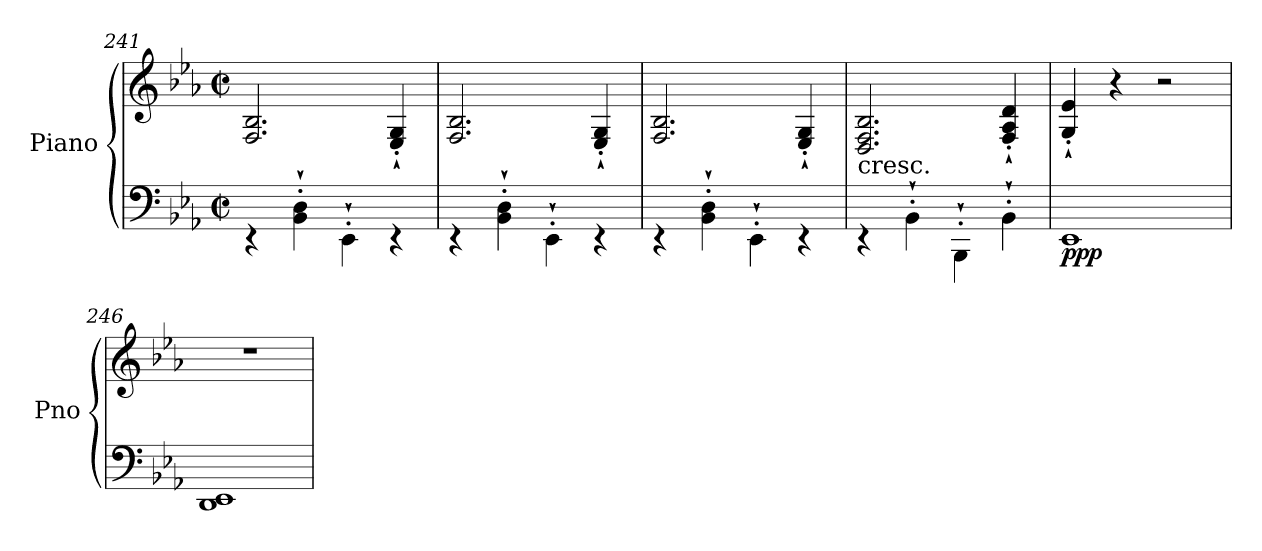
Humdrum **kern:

**kern	**kern	**dynam
*part1	*part1	*part1
*staff2	*staff1	*staff1/2
*I"Piano	*	*
*I'Pno	*	*
*clefF4	*clefG2	*
*k[b-e-a-]	*k[b-e-a-]	*
*E-:	*E-:	*
*M2/2	*M2/2	*
*met(c|)	*met(c|)	*
=241	=241	=241
4rEE	2.F/ 2.B-/	.
4BB-\'` 4D\'`	.	.
4EE-'`\	.	.
4rEE	4E-/'` 4G/'`	.
=242	=242	=242
4rEE	2.F/ 2.B-/	.
4BB-\'` 4D\'`	.	.
4EE-'`\	.	.
4rEE	4E-/'` 4G/'`	.
=243	=243	=243
4rEE	2.F/ 2.B-/	.
4BB-\'` 4D\'`	.	.
4EE-'`\	.	.
4rEE	4E-/'` 4G/'`	.
=244	=244	=244
!	!LO:TX:b:t=cresc.	!
4rEE	2.D/ 2.F/ 2.B-/	.
4BB-'`\	.	.
4BBB-'`\	.	.
4BB-'`\	4F/'` 4A-/'` 4d/'`	.
=245	=245	=245
!	!	!LO:DY:b=2
!	!	!LO:DY:n=1:b
1EE-	4G/'` 4e-/'`	pp p
.	4r	.
.	2r	.
=246	=246	=246
1DD 1EE-	1r	.
=	=	=
*-	*-	*-
